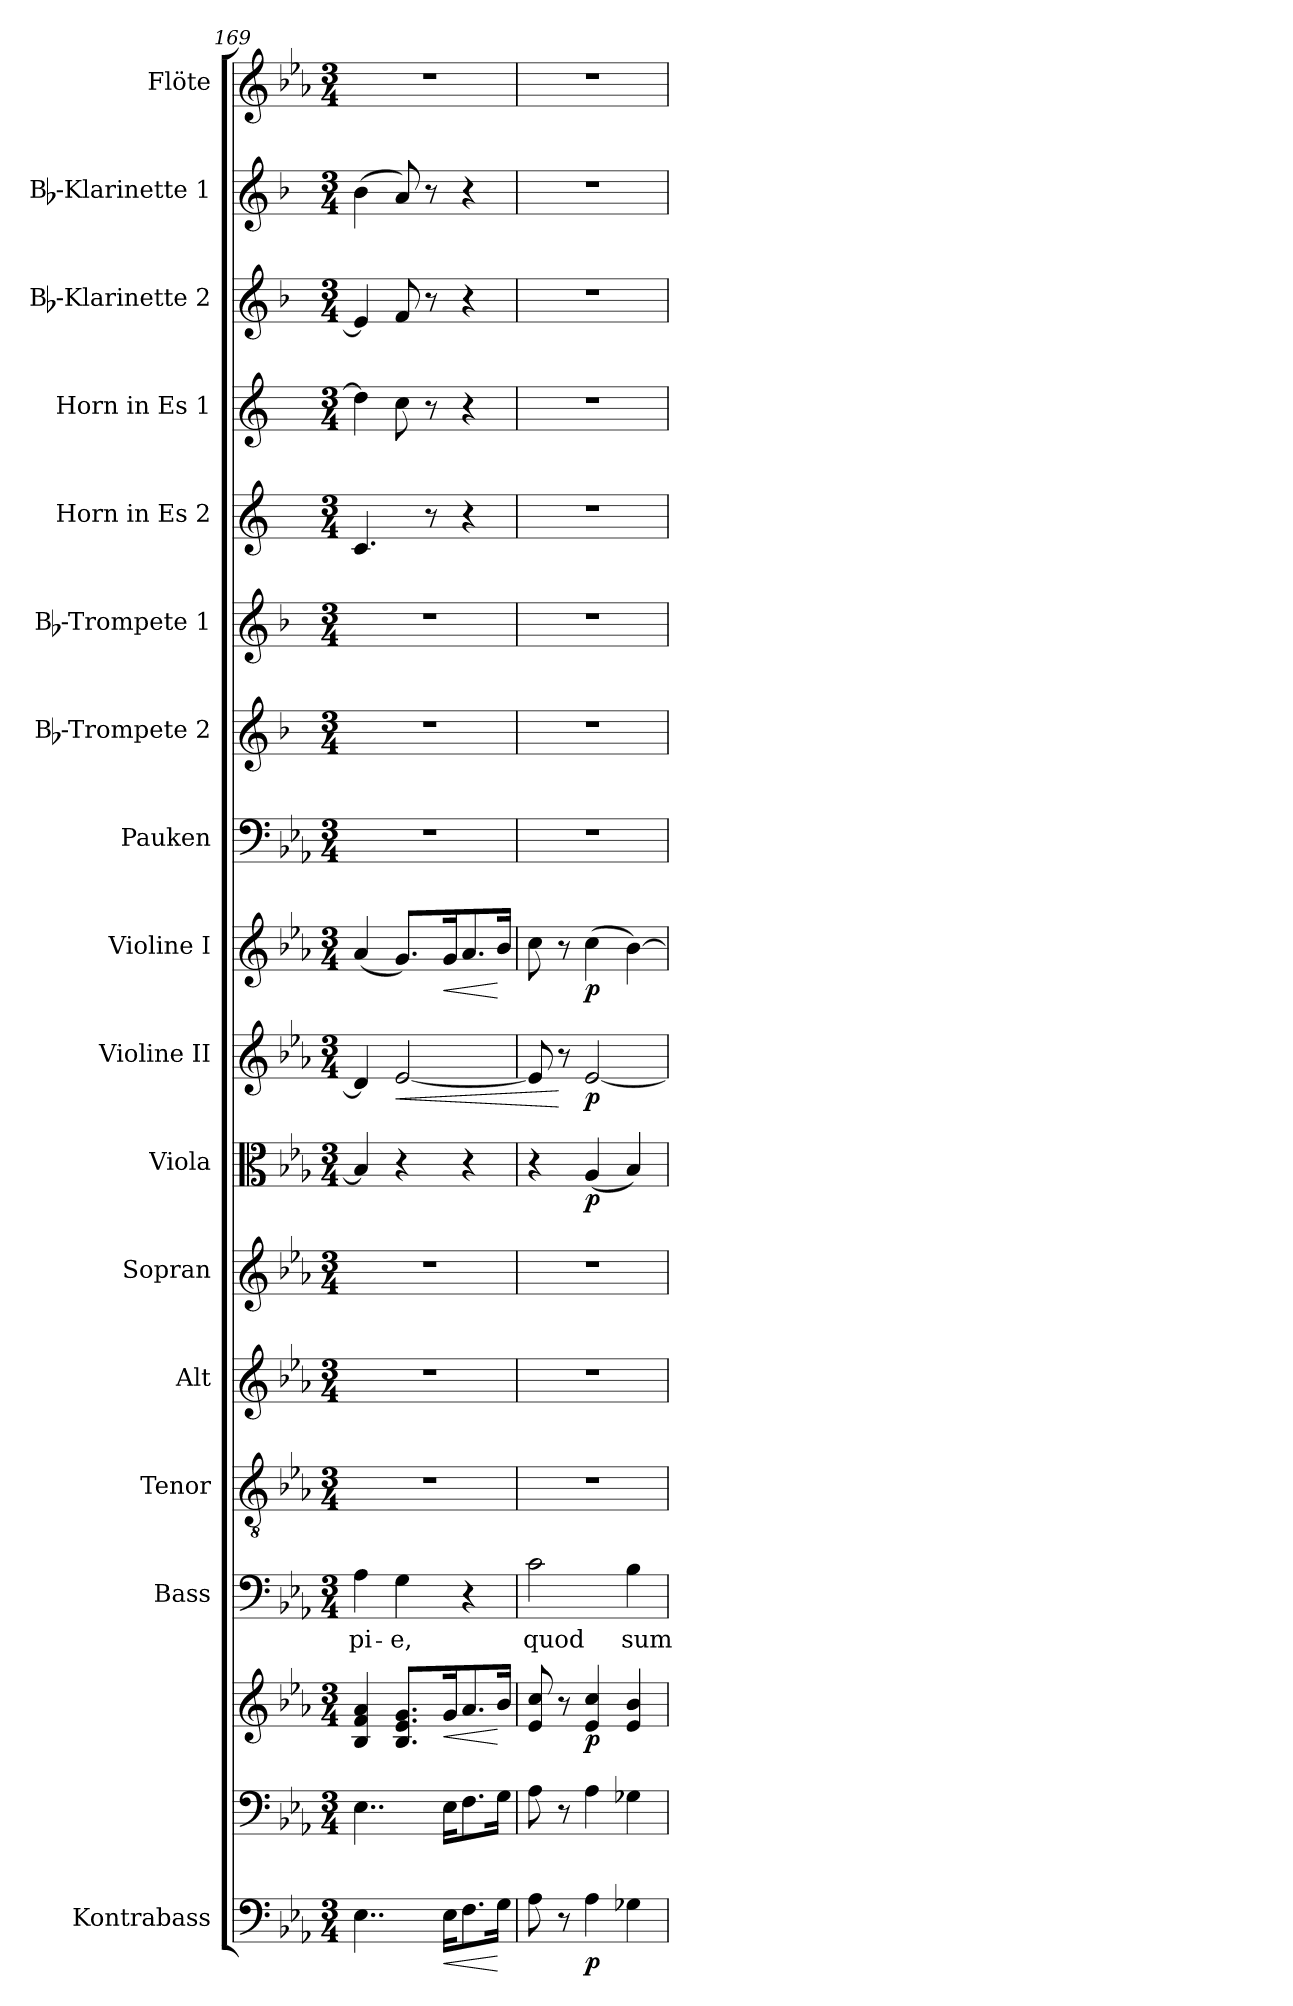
**kern	**dynam	**kern	**kern	**dynam	**kern	**text	**kern	**kern	**kern	**kern	**dynam	**kern	**dynam	**kern	**dynam	**kern	**kern	**kern	**kern	**kern	**kern	**kern	**kern
*part17	*part17	*part16	*part16	*part16	*part15	*part15	*part14	*part13	*part12	*part11	*part11	*part10	*part10	*part9	*part9	*part8	*part7	*part6	*part5	*part4	*part3	*part2	*part1
*staff18	*staff18	*staff17	*staff16	*staff16/17	*staff15	*staff15	*staff14	*staff13	*staff12	*staff11	*staff11	*staff10	*staff10	*staff9	*staff9	*staff8	*staff7	*staff6	*staff5	*staff4	*staff3	*staff2	*staff1
*I"Kontrabass	*	*	*	*	*I"Bass	*	*I"Tenor	*I"Alt	*I"Sopran	*I"Viola	*	*I"Violine II	*	*I"Violine I	*	*I"Pauken	*I"Bb-Trompete 2	*I"Bb-Trompete 1	*I"Horn in Es 2	*I"Horn in Es 1	*I"Bb-Klarinette 2	*I"Bb-Klarinette 1	*I"Flöte
*I'Kb.	*	*	*	*	*I'B.	*	*I'T.	*I'A.	*I'S.	*I'Vla.	*	*I'Vl. II	*	*I'Vl. I	*	*I'Pk.	*I'Bb Trp. 2	*I'Bb Trp. 1	*	*	*I'Bb Kl. 2	*I'Bb Kl. 1	*I'Fl.
*clefF4	*	*clefF4	*clefG2	*	*clefF4	*	*clefGv2	*clefG2	*clefG2	*clefC3	*	*clefG2	*	*clefG2	*	*clefF4	*clefG2	*clefG2	*clefG2	*clefG2	*clefG2	*clefG2	*clefG2
*ITrd7c12	*	*	*	*	*	*	*	*	*	*	*	*	*	*	*	*	*ITrd1c2	*ITrd1c2	*ITrd5c9	*ITrd5c9	*ITrd1c2	*ITrd1c2	*
*k[b-e-a-]	*	*k[b-e-a-]	*k[b-e-a-]	*	*k[b-e-a-]	*	*k[b-e-a-]	*k[b-e-a-]	*k[b-e-a-]	*k[b-e-a-]	*	*k[b-e-a-]	*	*k[b-e-a-]	*	*k[b-e-a-]	*k[b-e-a-]	*k[b-e-a-]	*k[b-e-a-]	*k[b-e-a-]	*k[b-e-a-]	*k[b-e-a-]	*k[b-e-a-]
*E-:	*	*E-:	*E-:	*	*E-:	*	*E-:	*E-:	*E-:	*E-:	*	*E-:	*	*E-:	*	*E-:	*E-:	*E-:	*E-:	*E-:	*E-:	*E-:	*E-:
*M3/4	*	*M3/4	*M3/4	*	*M3/4	*	*M3/4	*M3/4	*M3/4	*M3/4	*	*M3/4	*	*M3/4	*	*M3/4	*M3/4	*M3/4	*M3/4	*M3/4	*M3/4	*M3/4	*M3/4
=169	=169	=169	=169	=169	=169	=169	=169	=169	=169	=169	=169	=169	=169	=169	=169	=169	=169	=169	=169	=169	=169	=169	=169
!	!	!	!	!	!	!LO:LY:b	!	!	!	!	!	!	!	!	!	!	!	!	!	!	!	!	!
4..EE-\	.	4..E-\	4B-/ 4f/ 4a-/	.	4A-\	pi-	2.r	2.r	2.r	4B-/]	.	4d/]	.	(<4a-/	.	2.r	2.r	2.r	4.E-/	4f\]	4d/]	(<4a-\	2.r
!	!	!	!	!	!	!LO:LY:b	!	!	!	!	!	!	!LO:HP:b	!	!	!	!	!	!	!	!	!	!
.	.	.	8.B-/ 8.e-/ 8.g/L	.	4G\	-e,	.	.	.	4r	.	[2e-/	<	8.g/L)	.	.	.	.	.	8e-\	8e-/	8g/)	.
.	.	.	.	.	.	.	.	.	.	.	.	.	.	.	.	.	.	.	8r	8r	8r	8r	.
!	!LO:HP:b	!	!	!LO:HP:b	!	!	!	!	!	!	!	!	!	!	!LO:HP:b	!	!	!	!	!	!	!	!
16EE-\KL	<	16E-\KL	16g/k	<	.	.	.	.	.	.	.	.	.	16g/k	<	.	.	.	.	.	.	.	.
8.FF\	.	8.F\	8.a-/	.	4r	.	.	.	.	4r	.	.	.	8.a-/	.	.	.	.	4r	4r	4r	4r	.
16GG\Jk	[	16G\Jk	16b-/Jk	[	.	.	.	.	.	.	.	.	.	16b-/Jk	[	.	.	.	.	.	.	.	.
=170	=170	=170	=170	=170	=170	=170	=170	=170	=170	=170	=170	=170	=170	=170	=170	=170	=170	=170	=170	=170	=170	=170	=170
!	!	!	!	!	!	!LO:LY:b	!	!	!	!	!	!	!	!	!	!	!	!	!	!	!	!	!
8AA-\	.	8A-\	8e-/ 8cc/	.	2c\	quod	2.r	2.r	2.r	4r	.	8e-/]	.	8cc\	.	2.r	2.r	2.r	2.r	2.r	2.r	2.r	2.r
8r	.	8r	8r	.	.	.	.	.	.	.	.	8r	[	8r	.	.	.	.	.	.	.	.	.
!	!LO:DY:b	!	!	!LO:DY:b	!	!	!	!	!	!	!LO:DY:b	!	!LO:DY:b	!	!LO:DY:b	!	!	!	!	!	!	!	!
4AA-\	p	4A-\	4e-/ 4cc/	p	.	.	.	.	.	(<4A-/	p	[2e-/	p	(>4cc\	p	.	.	.	.	.	.	.	.
!	!	!	!	!	!	!LO:LY:b	!	!	!	!	!	!	!	!	!	!	!	!	!	!	!	!	!
4GG-X\	.	4G-X\	4e-/ 4b-/	.	4B-\	sum	.	.	.	4B-/)	.	.	.	[4b-\)	.	.	.	.	.	.	.	.	.
=	=	=	=	=	=	=	=	=	=	=	=	=	=	=	=	=	=	=	=	=	=	=	=
*-	*-	*-	*-	*-	*-	*-	*-	*-	*-	*-	*-	*-	*-	*-	*-	*-	*-	*-	*-	*-	*-	*-	*-
